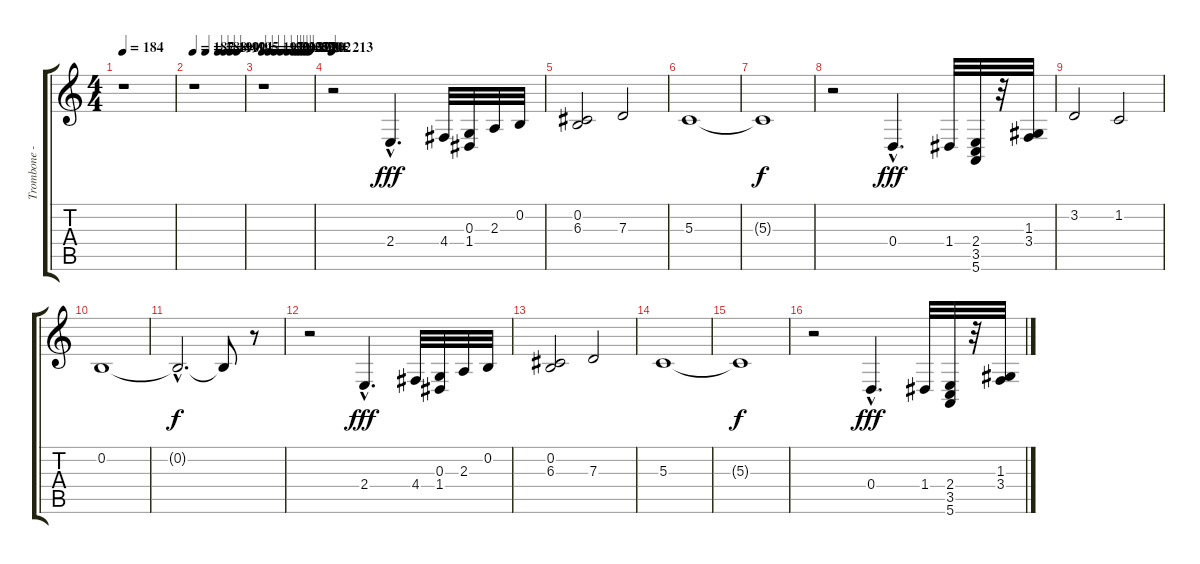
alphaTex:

\track ("Trombone - Lars Nylander" "Trombone -") {instrument trombone}
\staff {score tabs}
\tuning (E4 B3 G3 D3 A2 E2) {hide}
\ts (4 4)
\tempo 184
\clef g2
\ks c
r.1{dy fff} |
\tempo 187
\tempo (188 0.25)
\tempo (190 0.5)
\tempo (192 0.625)
\tempo (194 0.75)
\tempo (195 0.875)
r.1 |
\tempo 197
\tempo (199 0.125)
\tempo (201 0.25)
\tempo (203 0.375)
\tempo (205 0.5)
\tempo (207 0.625)
\tempo (208 0.6875)
\tempo (209 0.75)
\tempo (210 0.8125)
\tempo (211 0.875)
\tempo (212 0.9375)
r.1 |
\tempo 213
r.2 2.4{hac}.4{d} 4.4.32 (0.3 1.4).32 2.3.32 0.2.32 |
(0.2 6.3).2 7.3.2 |
5.3.1 |
5.3{t}.1{dy f} |
r.2 0.4{hac}.4{d dy fff} 1.4.32 (2.4 3.5 5.6).32 r.32 (1.3 3.4).32 |
3.2.2 1.2.2 |
0.2.1 |
0.2{hac t}.2{d dy f} 0.2{t}.8 r.8 |
r.2 2.4{hac}.4{d dy fff} 4.4.32 (0.3 1.4).32 2.3.32 0.2.32 |
(0.2 6.3).2 7.3.2 |
5.3.1 |
5.3{t}.1{dy f} |
r.2 0.4{hac}.4{d dy fff} 1.4.32 (2.4 3.5 5.6).32 r.32 (1.3 3.4).32
